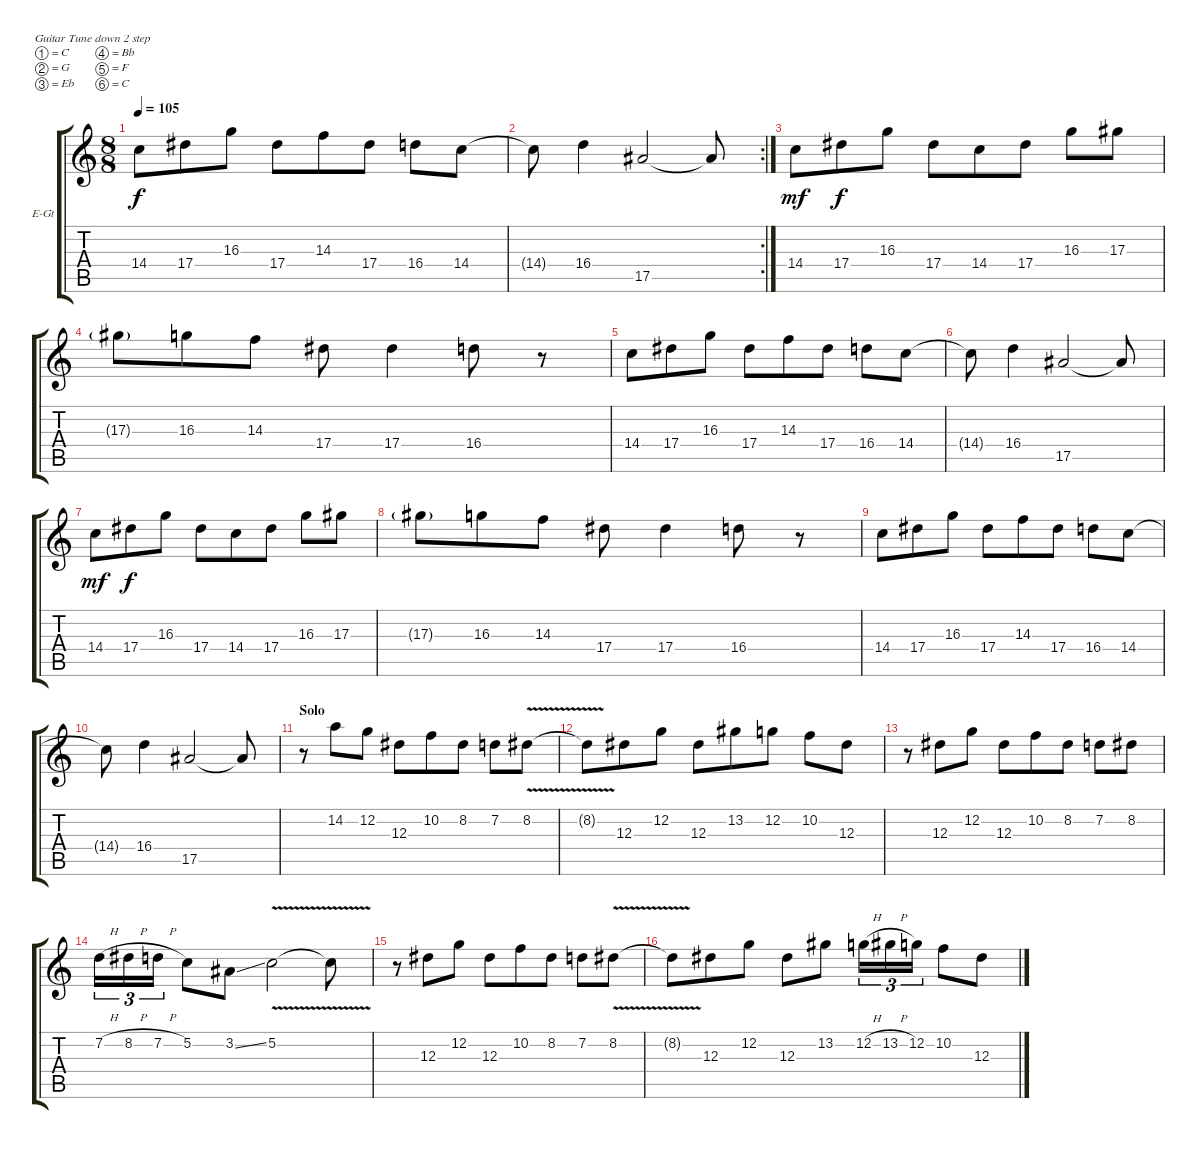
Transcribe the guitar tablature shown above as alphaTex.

\bracketExtendMode groupsimilarinstruments
\firstSystemTrackNameOrientation horizontal
\otherSystemsTrackNameOrientation horizontal
\track ("Guitar 1" "E-Gt") {solo instrument distortionguitar}
\staff {score tabs}
\tuning (C4 G3 Eb3 Bb2 F2 C2)
\ts (8 8)
\tempo 105
\clef g2
\ks c
14.4.8{dy f} 17.4.8 16.3.8 17.4.8 14.3.8 17.4.8 16.4.8 14.4.8 |
\rc 2
14.4{t}.8 16.4.4 17.5.2 17.5{t}.8 |
14.4.8{dy mf} 17.4.8{dy f} 16.3.8 17.4.8 14.4.8 17.4.8 16.3.8 17.3.8 |
17.3{g}.8 16.3.8 14.3.8 17.4.8 17.4.4 16.4.8 r.8 |
14.4.8 17.4.8 16.3.8 17.4.8 14.3.8 17.4.8 16.4.8 14.4.8 |
14.4{t}.8 16.4.4 17.5.2 17.5{t}.8 |
14.4.8{dy mf} 17.4.8{dy f} 16.3.8 17.4.8 14.4.8 17.4.8 16.3.8 17.3.8 |
17.3{g}.8 16.3.8 14.3.8 17.4.8 17.4.4 16.4.8 r.8 |
14.4.8 17.4.8 16.3.8 17.4.8 14.3.8 17.4.8 16.4.8 14.4.8 |
14.4{t}.8 16.4.4 17.5.2 17.5{t}.8 |
\section ("" "Solo")
r.8 14.2.8 12.2.8 12.3.8 10.2.8 8.2.8 7.2.8 8.2{v}.8 |
8.2{v t}.8 12.3.8 12.2.8 12.3.8 13.2.8 12.2.8 10.2.8 12.3.8 |
r.8 12.3.8 12.2.8 12.3.8 10.2.8 8.2.8 7.2.8 8.2.8 |
7.2{h}.16{tu (3 2)} 8.2{h}.16{tu (3 2)} 7.2{h}.16{tu (3 2)} 5.2.8 3.2{ss}.8 5.2{v}.2 5.2{v t}.8 |
r.8 12.3.8 12.2.8 12.3.8 10.2.8 8.2.8 7.2.8 8.2{v}.8 |
8.2{v t}.8 12.3.8 12.2.8 12.3.8 13.2.8 12.2{h}.16{tu (3 2)} 13.2{h}.16{tu (3 2)} 12.2.16{tu (3 2)} 10.2.8 12.3.8
